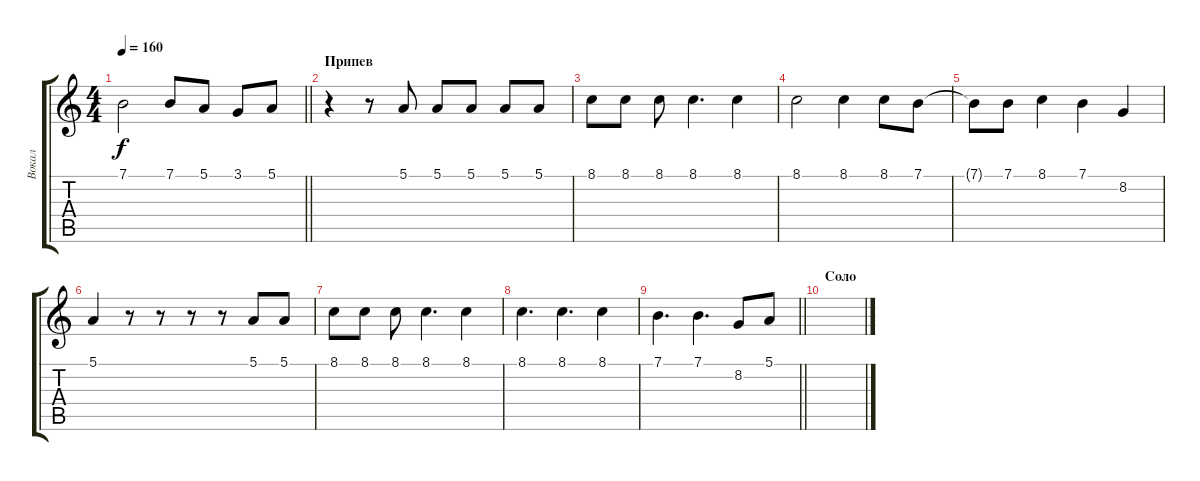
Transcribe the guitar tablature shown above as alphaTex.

\track ("Вокал" "Вокал") {instrument fx5brightness}
\staff {score tabs}
\tuning (E4 B3 G3 D3 A2 E2) {hide}
\ts (4 4)
\tempo 160
\clef g2
\barLineRight lightlight
\ks c
7.1{t}.2{dy f} 7.1.8 5.1.8 3.1.8 5.1.8 |
\section ("" "Припев")
r.4 r.8 5.1.8 5.1.8 5.1.8 5.1.8 5.1.8 |
8.1.8 8.1.8 8.1.8 8.1.4{d} 8.1.4 |
8.1.2 8.1.4 8.1.8 7.1.8 |
7.1{t}.8 7.1.8 8.1.4 7.1.4 8.2.4 |
5.1.4 r.8 r.8 r.8 r.8 5.1.8 5.1.8 |
8.1.8 8.1.8 8.1.8 8.1.4{d} 8.1.4 |
8.1.4{d} 8.1.4{d} 8.1.4 |
\barLineRight lightlight
7.1.4{d} 7.1.4{d} 8.2.8 5.1.8 |
\section ("" "Соло")
